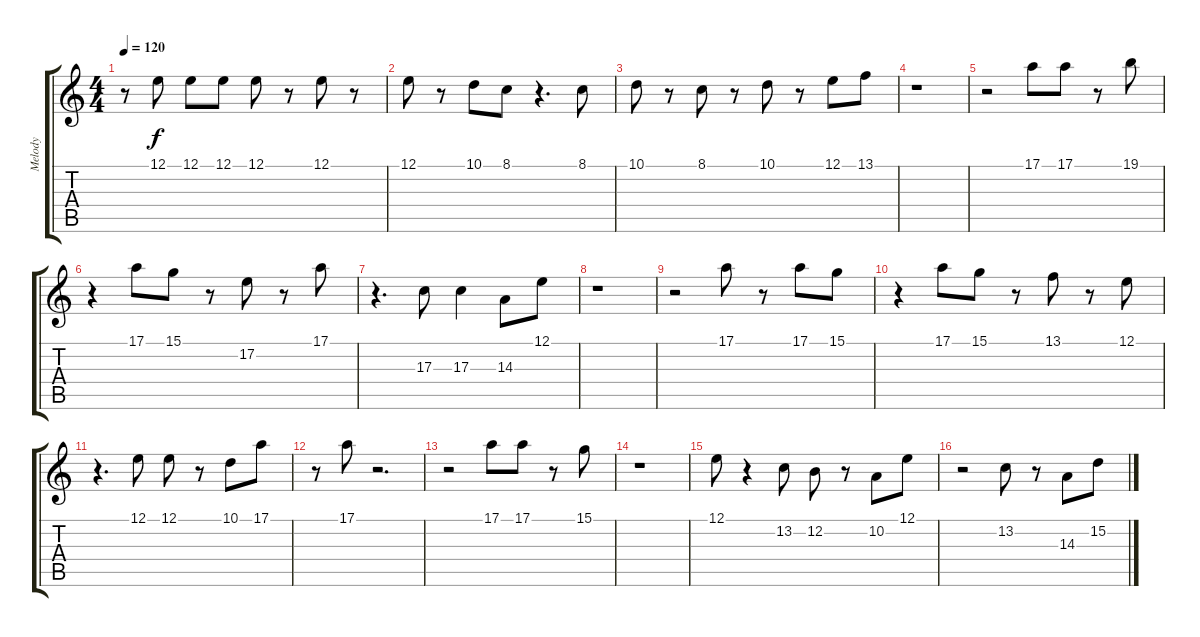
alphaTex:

\track ("Melody" "Melody") {instrument panflute}
\staff {score tabs}
\tuning (E4 B3 G3 D3 A2 E2) {hide}
\ts (4 4)
\tempo 120
\clef g2
\ks c
r.8{dy f} 12.1.8 12.1.8 12.1.8 12.1.8 r.8 12.1.8 r.8 |
12.1.8 r.8 10.1.8 8.1.8 r.4{d} 8.1.8 |
10.1.8 r.8 8.1.8 r.8 10.1.8 r.8 12.1.8 13.1.8 |
r.1 |
r.2 17.1.8 17.1.8 r.8 19.1.8 |
r.4 17.1.8 15.1.8 r.8 17.2.8 r.8 17.1.8 |
r.4{d} 17.3.8 17.3.4 14.3.8 12.1.8 |
r.1 |
r.2 17.1.8 r.8 17.1.8 15.1.8 |
r.4 17.1.8 15.1.8 r.8 13.1.8 r.8 12.1.8 |
r.4{d} 12.1.8 12.1.8 r.8 10.1.8 17.1.8 |
r.8 17.1.8 r.2{d} |
r.2 17.1.8 17.1.8 r.8 15.1.8 |
r.1 |
12.1.8 r.4 13.2.8 12.2.8 r.8 10.2.8 12.1.8 |
r.2 13.2.8 r.8 14.3.8 15.2.8
